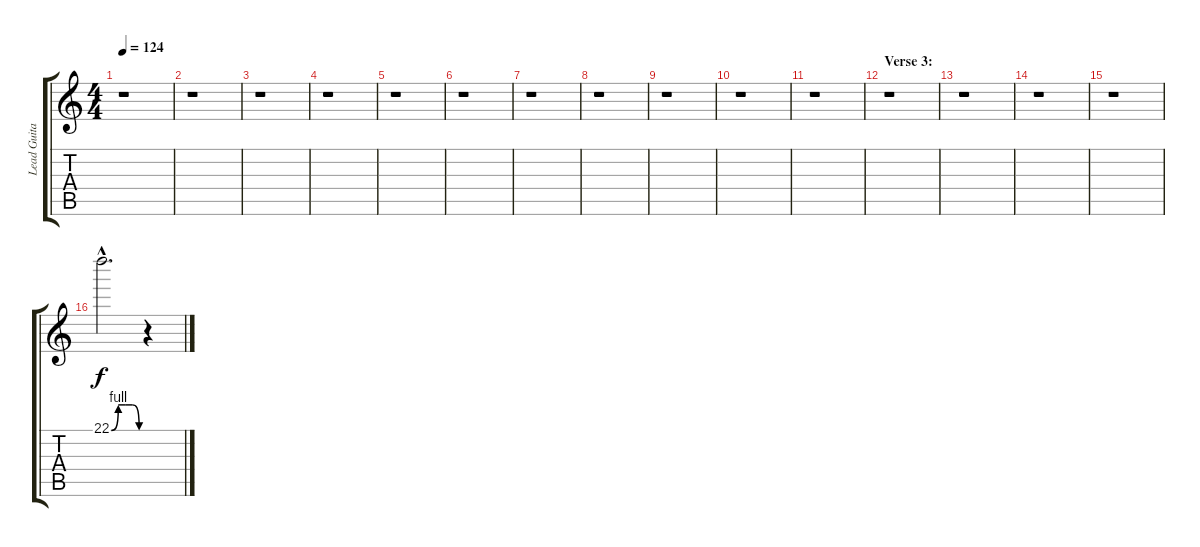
\track ("Lead Guitar II" "Lead Guita") {instrument distortionguitar}
\staff {score tabs}
\tuning (E4 B3 G3 D3 A2 E2) {hide}
\ts (4 4)
\tempo 124
\clef g2
\ks c
r.1{dy f} |
r.1 |
r.1 |
r.1 |
r.1 |
r.1 |
r.1 |
r.1 |
r.1 |
r.1 |
r.1 |
\section ("" "Verse 3:")
r.1 |
r.1 |
r.1 |
r.1 |
22.1{be (custom 0 0 15 4 30 4 45 4 60 0) hac}.2{d} r.4
